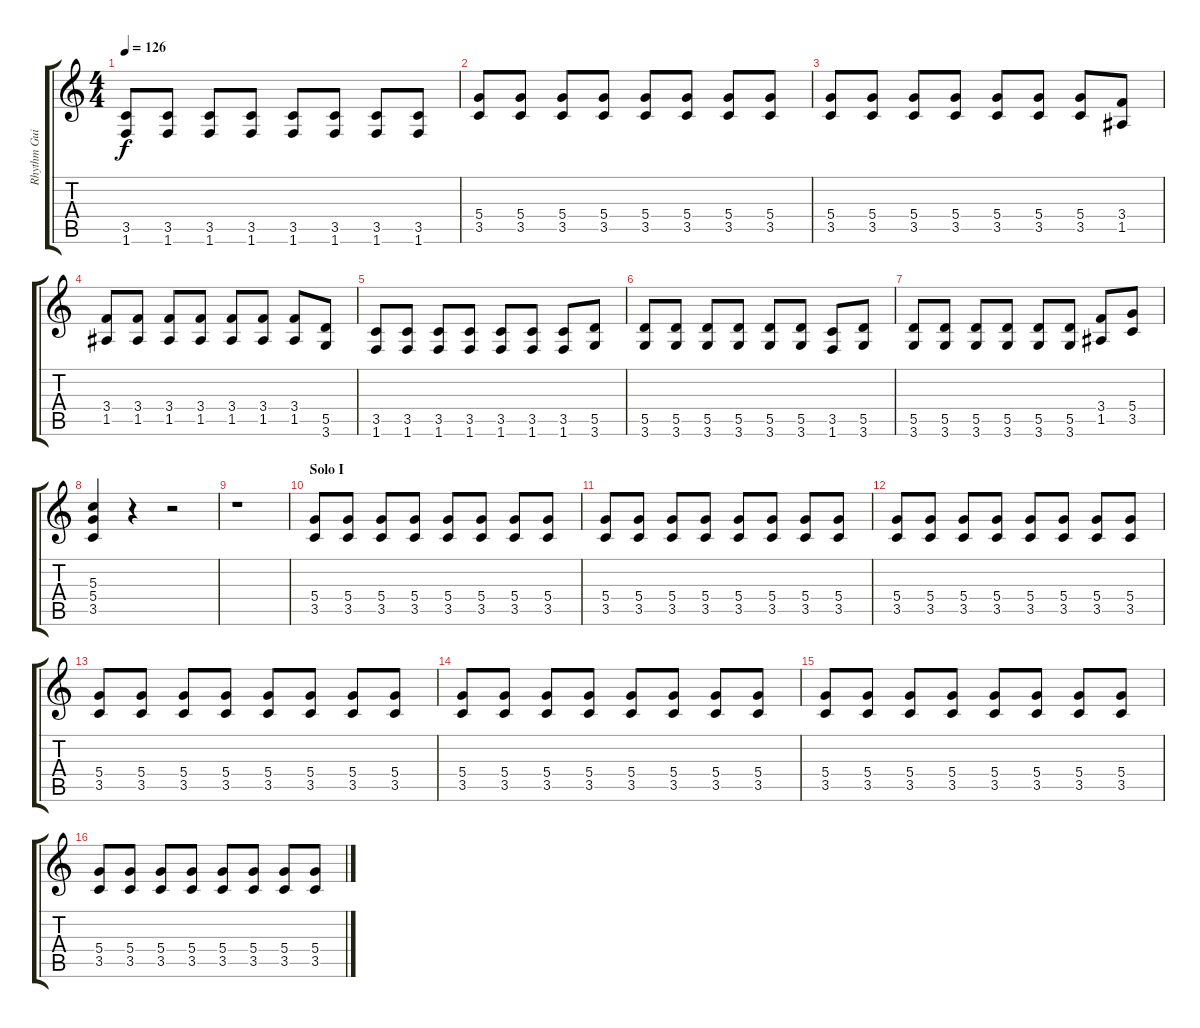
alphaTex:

\track ("Rhythm Guitar" "Rhythm Gui") {instrument electricguitarmuted}
\staff {score tabs}
\tuning (E4 B3 G3 D3 A2 E2) {hide}
\ts (4 4)
\tempo 126
\clef g2
\ks c
(3.5 1.6).8{dy f} (3.5 1.6).8 (3.5 1.6).8 (3.5 1.6).8 (3.5 1.6).8 (3.5 1.6).8 (3.5 1.6).8 (3.5 1.6).8 |
(5.4 3.5).8 (5.4 3.5).8 (5.4 3.5).8 (5.4 3.5).8 (5.4 3.5).8 (5.4 3.5).8 (5.4 3.5).8 (5.4 3.5).8 |
(5.4 3.5).8 (5.4 3.5).8 (5.4 3.5).8 (5.4 3.5).8 (5.4 3.5).8 (5.4 3.5).8 (5.4 3.5).8 (3.4 1.5).8 |
(3.4 1.5).8 (3.4 1.5).8 (3.4 1.5).8 (3.4 1.5).8 (3.4 1.5).8 (3.4 1.5).8 (3.4 1.5).8 (5.5 3.6).8 |
(3.5 1.6).8 (3.5 1.6).8 (3.5 1.6).8 (3.5 1.6).8 (3.5 1.6).8 (3.5 1.6).8 (3.5 1.6).8 (5.5 3.6).8 |
(5.5 3.6).8 (5.5 3.6).8 (5.5 3.6).8 (5.5 3.6).8 (5.5 3.6).8 (5.5 3.6).8 (3.5 1.6).8 (5.5 3.6).8 |
(5.5 3.6).8 (5.5 3.6).8 (5.5 3.6).8 (5.5 3.6).8 (5.5 3.6).8 (5.5 3.6).8 (3.4 1.5).8 (5.4 3.5).8 |
(5.3 5.4 3.5).4 r.4 r.2 |
r.1 |
\section ("" "Solo I")
(5.4 3.5).8 (5.4 3.5).8 (5.4 3.5).8 (5.4 3.5).8 (5.4 3.5).8 (5.4 3.5).8 (5.4 3.5).8 (5.4 3.5).8 |
(5.4 3.5).8 (5.4 3.5).8 (5.4 3.5).8 (5.4 3.5).8 (5.4 3.5).8 (5.4 3.5).8 (5.4 3.5).8 (5.4 3.5).8 |
(5.4 3.5).8 (5.4 3.5).8 (5.4 3.5).8 (5.4 3.5).8 (5.4 3.5).8 (5.4 3.5).8 (5.4 3.5).8 (5.4 3.5).8 |
(5.4 3.5).8 (5.4 3.5).8 (5.4 3.5).8 (5.4 3.5).8 (5.4 3.5).8 (5.4 3.5).8 (5.4 3.5).8 (5.4 3.5).8 |
(5.4 3.5).8 (5.4 3.5).8 (5.4 3.5).8 (5.4 3.5).8 (5.4 3.5).8 (5.4 3.5).8 (5.4 3.5).8 (5.4 3.5).8 |
(5.4 3.5).8 (5.4 3.5).8 (5.4 3.5).8 (5.4 3.5).8 (5.4 3.5).8 (5.4 3.5).8 (5.4 3.5).8 (5.4 3.5).8 |
(5.4 3.5).8 (5.4 3.5).8 (5.4 3.5).8 (5.4 3.5).8 (5.4 3.5).8 (5.4 3.5).8 (5.4 3.5).8 (5.4 3.5).8
